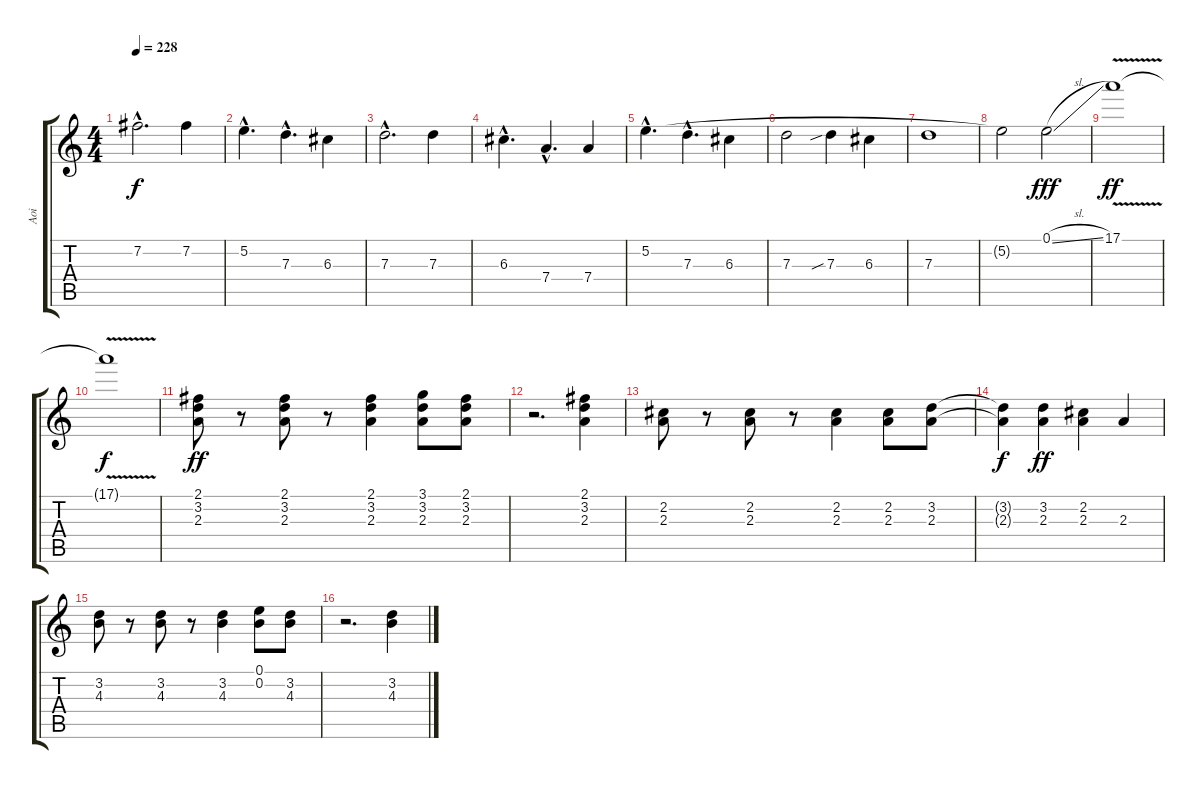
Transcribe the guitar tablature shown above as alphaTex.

\track ("Aoi" "Aoi") {instrument electricguitarclean}
\staff {score tabs}
\tuning (E4 B3 G3 D3 A2 E2) {hide}
\ts (4 4)
\tempo 228
\clef g2
\ks c
7.2{hac}.2{d dy f} 7.2.4 |
5.2{hac}.4{d} 7.3{hac}.4{d} 6.3.4 |
7.3{hac}.2{d} 7.3.4 |
6.3{hac}.4{d} 7.4{hac}.4{d} 7.4.4 |
5.2{hac}.4{d} 7.3{hac}.4{d} 6.3.4 |
7.3.2 7.3{sib}.4 6.3.4 |
7.3.1 |
5.2{t}.2 0.1{sl}.2{dy fff} |
17.1{v}.1{dy ff} |
17.1{t}.1{dy f} |
(2.1 3.2 2.3).8{dy ff volume 11 instrument distortionguitar} r.8 (2.1 3.2 2.3).8 r.8 (2.1 3.2 2.3).4 (3.1 3.2 2.3).8 (2.1 3.2 2.3).8 |
r.2{d} (2.1 3.2 2.3).4 |
(2.2 2.3).8 r.8 (2.2 2.3).8 r.8 (2.2 2.3).4 (2.2 2.3).8 (3.2 2.3).8 |
(3.2{t} 2.3{t}).4{dy f} (3.2 2.3).4{dy ff} (2.2 2.3).4 2.3.4 |
(3.2 4.3).8 r.8 (3.2 4.3).8 r.8 (3.2 4.3).4 (0.1 0.2).8 (3.2 4.3).8 |
r.2{d} (3.2 4.3).4
